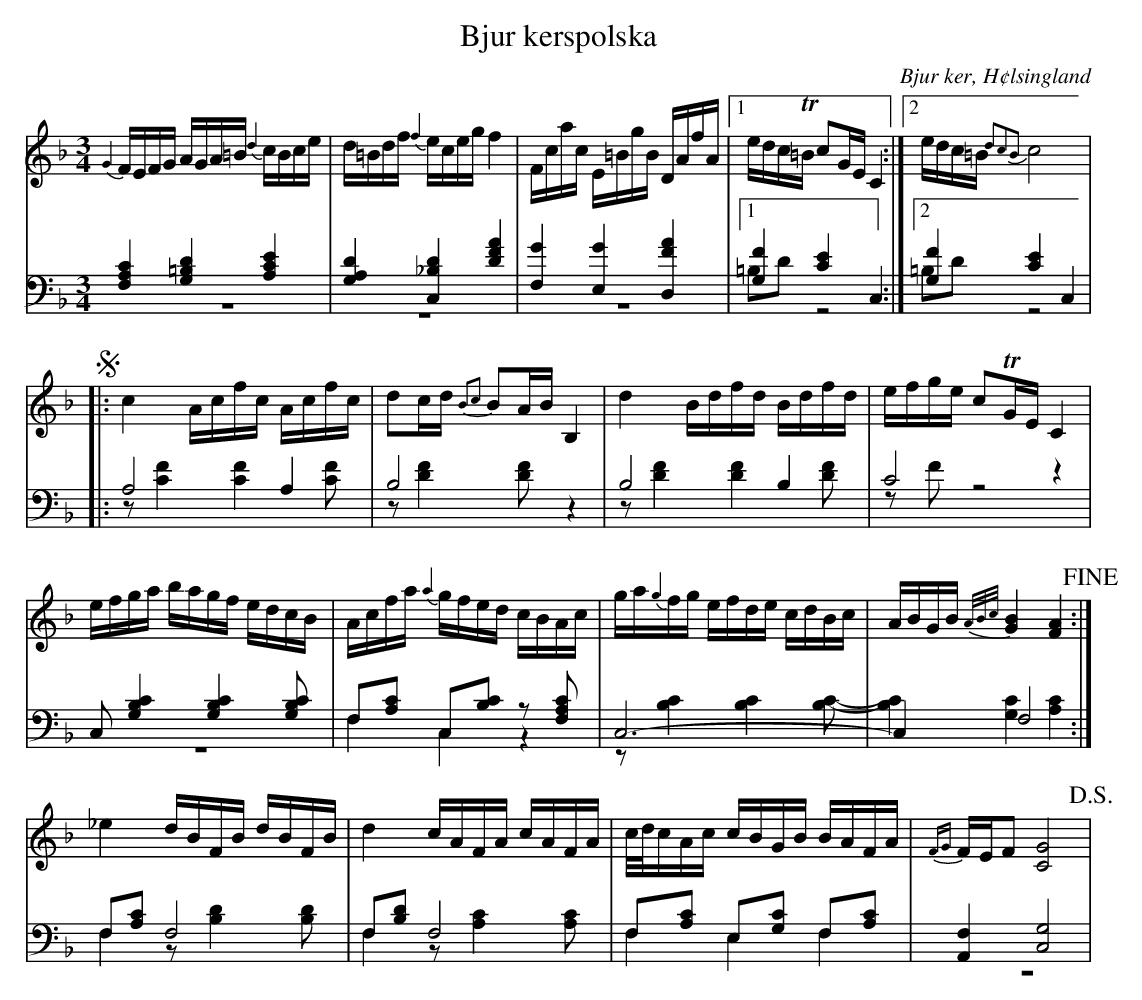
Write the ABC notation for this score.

X:1
T: Bjur kerspolska
O: Bjur ker, H¢lsingland
M: 3/4
L: 1/16
K: F
V:1
V:2
V:3 merge
V:1
{G2}FEFG AGA=B {d2}cBce|d=Bdf {f2}eceg f4|Fcac E=BgB DAfA|1 edcT=B c2GE C4:|2 edc=B {d2c2B2}c8 |
!segno! |:c4 Acfc Acfc|d2cd {B2c2}B2AB B,4|d4 Bdfd Bdfd|efge c2TGE C4|
efga bagf edcB|Acfa {a2}gfed cBAc|ga{g2}fg efde cdBc|ABGB {A/B/c/}[G4B4] [F4A4] !fine!:|
_e4 dBFB dBFB|d4 cAFA cAFA|c/d/cAc cBGB BAFA|{FG}FEF2 [C8G8] !D.S.!|
V:2 clef=bass
[F,4A,4C4] [G,4=B,4D4] [A,4C4E4]|[G,4A,4D4] [C,4_B,4D4] [D4F4A4]|[F,4G4] [E,4G4] [D,4F4A4]|1 [G,4F4] [C4E4] C,4:|2 [G,4F4] [C4E4] C,4 |
|:A,8 A,4|B,8 z4|B,8  B,4|C8 z4|
C,2 [G,4B,4C4] [G,4B,4C4] [G,2B,2C2]|F,2[A,2C2] C,2[B,2C2] z2 [F,2A,2C2]|C,12-|C,4 F,8:|
F,2[A,2C2] F,8|F,2[B,2D2] F,8|F,2[A,2C2] E,2[G,2C2] F,2[A,2C2]|[A,,4F,4] [C,8G,8] |
V:3 clef=bass
z12|z12|z12|1 =B,2D2 z8:|2 =B,2D2 z8|
|:z2 [C4F4] [C4F4] [C2F2]|z2 [D4F4] [D2F2] z4|z2 [D4F4] [D4F4] [D2F2]|z2 F2 z8|
z12|F,4 C,4 z4|z2 [B,4C4] [B,4C4] [B,2C2]-|[B,4C4] [G,4C4] [A,4C4]:|
F,4 z2 [B,4D4] [B,2D2]|F,4 z2 [A,4C4] [A,2C2]|F,4 E,4 F,4|z12|
